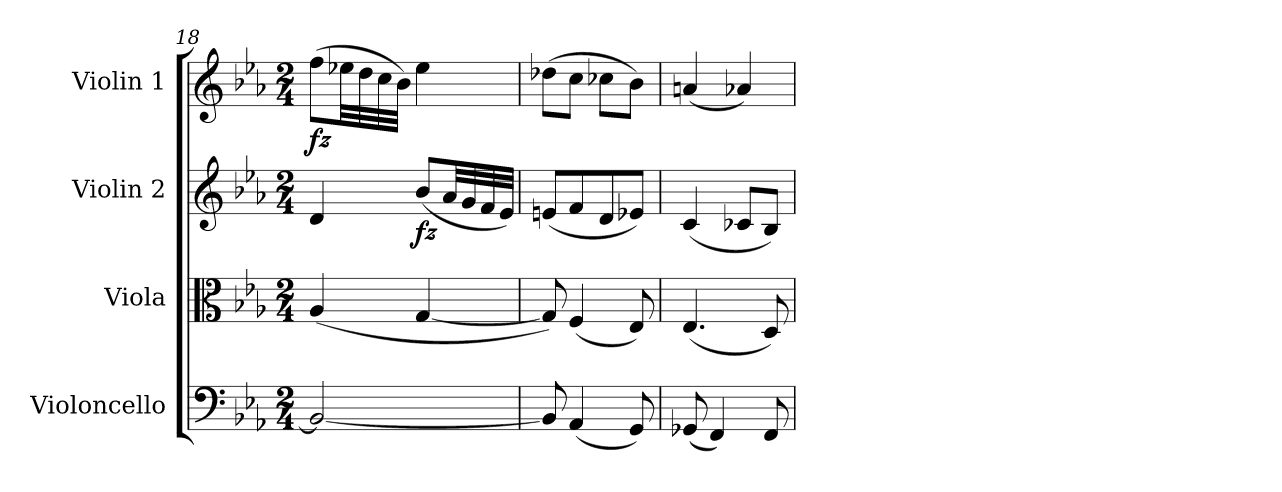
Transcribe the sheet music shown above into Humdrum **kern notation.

**kern	**kern	**kern	**dynam	**kern	**dynam
*part4	*part3	*part2	*part2	*part1	*part1
*staff4	*staff3	*staff2	*staff2	*staff1	*staff1
*I"Violoncello	*I"Viola	*I"Violin 2	*	*I"Violin 1	*
*I'Vc	*I'Vla	*I'Vln	*	*I'Vln	*
*clefF4	*clefC3	*clefG2	*	*clefG2	*
*k[b-e-a-]	*k[b-e-a-]	*k[b-e-a-]	*	*k[b-e-a-]	*
*M2/4	*M2/4	*M2/4	*	*M2/4	*
=18	=18	=18	=18	=18	=18
!	!	!	!	!	!LO:DY:b
2BB-/_	(4A-/	4d/	.	(8ff\L	fz
.	.	.	.	32ee-X\LL	.
.	.	.	.	32dd\	.
.	.	.	.	32cc\	.
.	.	.	.	32b-\JJJ)	.
!	!	!	!LO:DY:b	!	!
.	[4G/	(8b-/L	fz	4ee-\	.
.	.	32a-/LL	.	.	.
.	.	32g/	.	.	.
.	.	32f/	.	.	.
.	.	32e-/JJJ)	.	.	.
!!LO:LB:g=z
=19	=19	=19	=19	=19	=19
8BB-/]	8G/])	(8en/L	.	(8dd-X\L	.
(4AA-/	(4F/	8f/	.	8cc\J	.
.	.	8d/	.	8cc-X\L	.
8GG/)	8E-/)	8e-X/J)	.	8b-\J)	.
!!LO:LB:g=z
=20	=20	=20	=20	=20	=20
(8GG-X/	(4.E-/	(4c/	.	(4an/	.
4FF/)	.	.	.	.	.
.	.	8c-X/L	.	4a-X/)	.
8FF/	8D/)	8B-/J)	.	.	.
=	=	=	=	=	=
*-	*-	*-	*-	*-	*-
